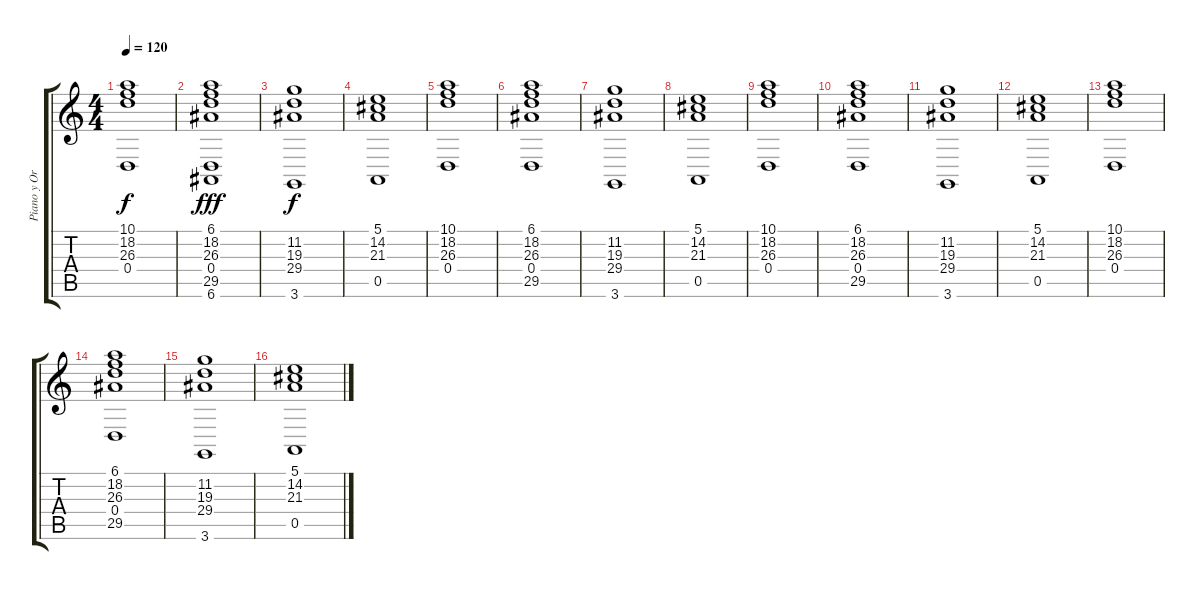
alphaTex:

\track ("Piano y Organo" "Piano y Or") {instrument brightacousticpiano}
\staff {score tabs}
\tuning (E4 B3 G3 D3 A2 E2) {hide}
\ts (4 4)
\tempo 120
\clef g2
\ks c
(10.1 18.2 26.3 0.4).1{dy f} |
(6.1 18.2 26.3 0.4 29.5 6.6).1{dy fff} |
(11.2 19.3 29.4 3.6).1{dy f} |
(5.1 14.2 21.3 0.5).1 |
(10.1 18.2 26.3 0.4).1 |
(6.1 18.2 26.3 0.4 29.5).1 |
(11.2 19.3 29.4 3.6).1 |
(5.1 14.2 21.3 0.5).1 |
(10.1 18.2 26.3 0.4).1 |
(6.1 18.2 26.3 0.4 29.5).1 |
(11.2 19.3 29.4 3.6).1 |
(5.1 14.2 21.3 0.5).1 |
(10.1 18.2 26.3 0.4).1 |
(6.1 18.2 26.3 0.4 29.5).1 |
(11.2 19.3 29.4 3.6).1 |
(5.1 14.2 21.3 0.5).1
